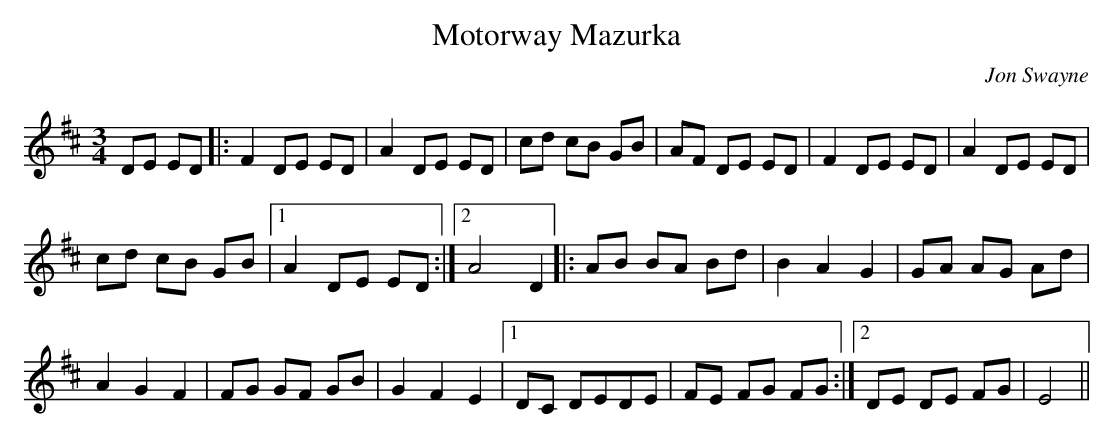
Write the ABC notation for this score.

X:1
T:Motorway Mazurka
C:Jon Swayne
L:1/8
M:3/4
K:D major
DE ED |: F2 DE ED | A2 DE ED | cd cB GB | AF DE ED | F2 DE ED | A2 DE ED |
cd cB GB |1 A2 DE ED :|2 A4 D2 |: AB BA Bd | B2A2G2 | GA AG Ad |
A2G2F2 | FG GF GB | G2F2E2 |1DC DEDE | FE FG FG :|2 DE DE FG | E4 ||
